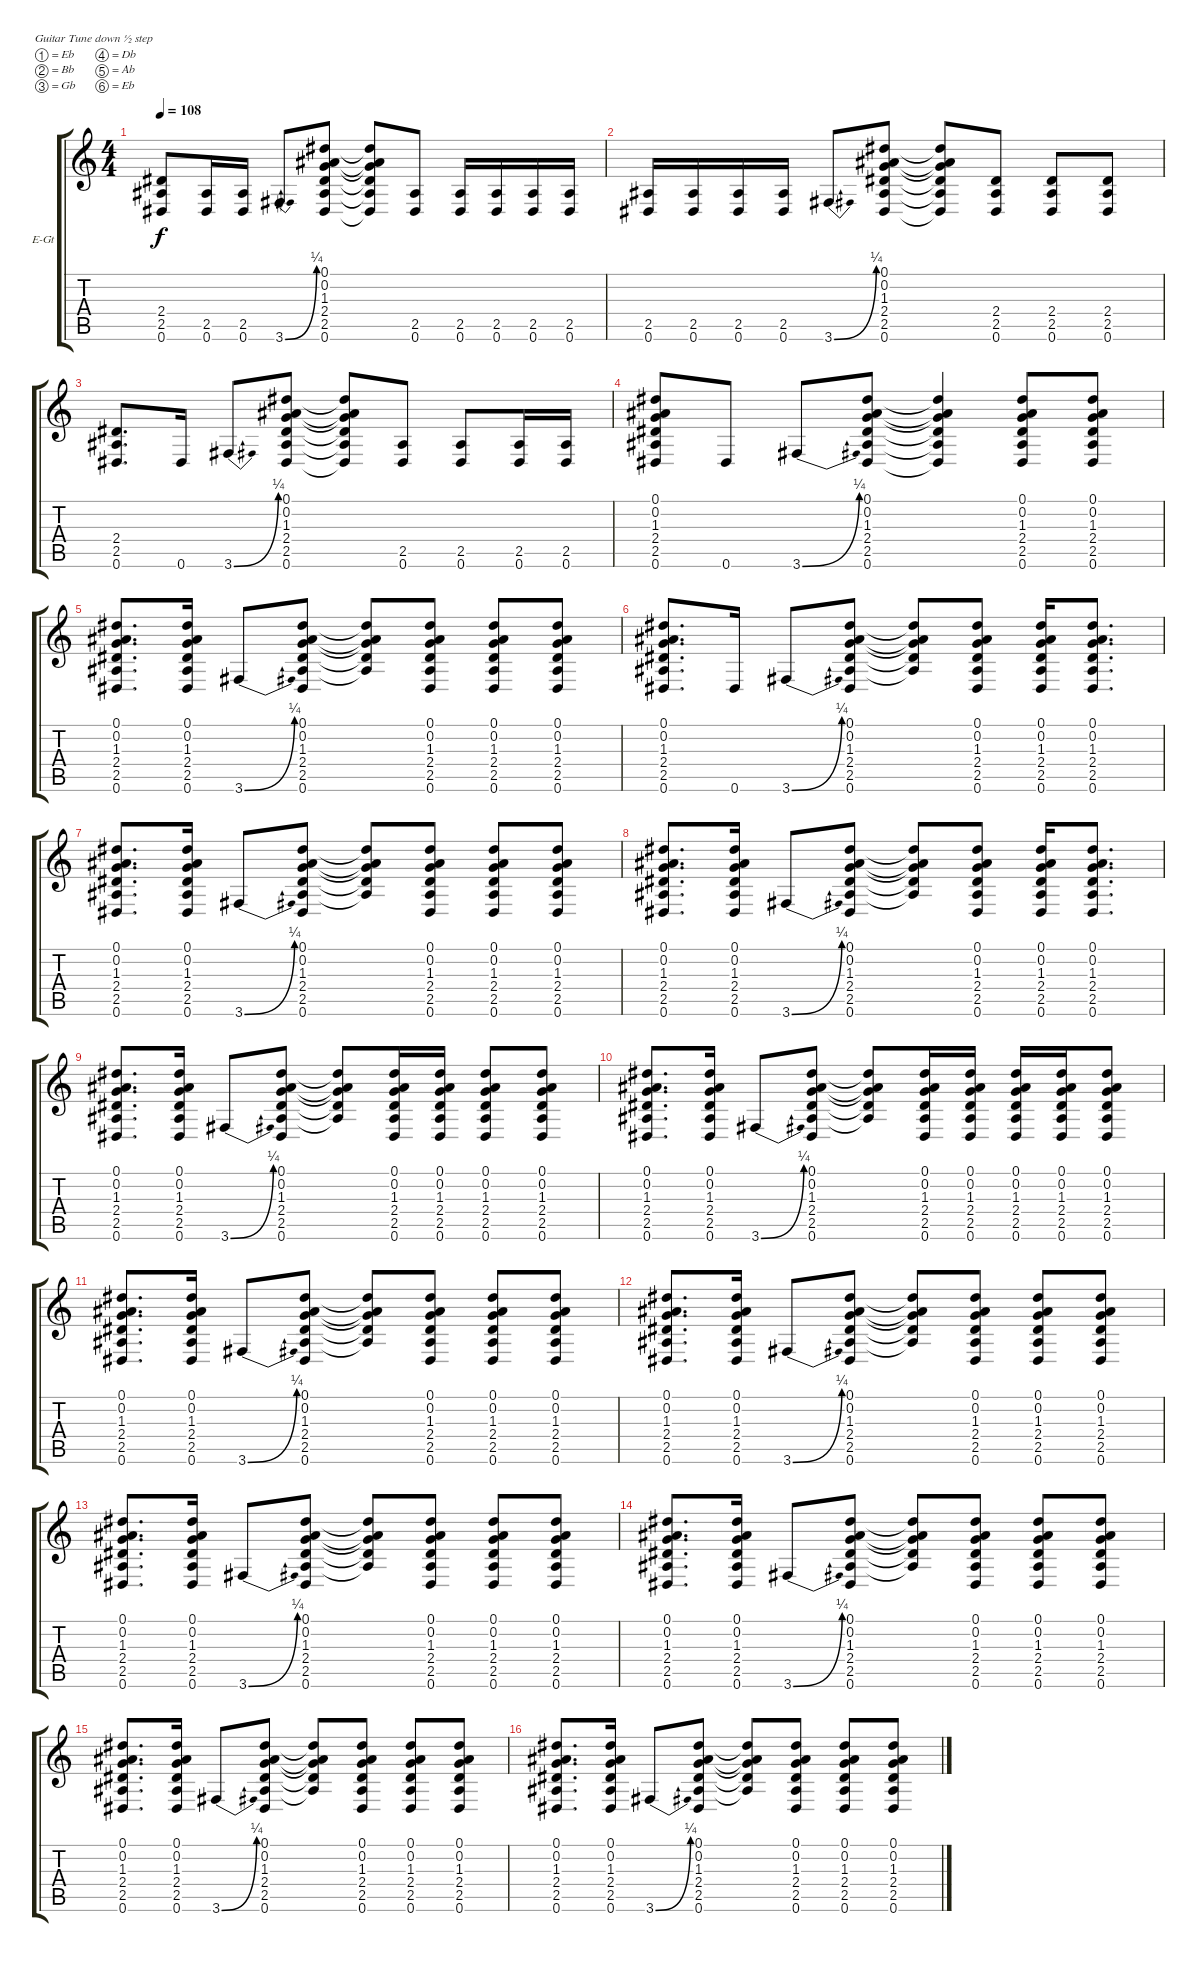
\bracketExtendMode groupsimilarinstruments
\firstSystemTrackNameOrientation horizontal
\otherSystemsTrackNameOrientation horizontal
\track ("Guitar (Larry Lee)" "E-Gt") {instrument overdrivenguitar}
\staff {score tabs}
\tuning (Eb4 Bb3 Gb3 Db3 Ab2 Eb2)
\ts (4 4)
\tempo 108
\clef g2
\ks c
(2.4 2.5 0.6).8{dy f} (2.5 0.6).16 (2.5 0.6).16 3.6{be (bend 0 0 60 1)}.8 (0.1 0.2 1.3 2.4 2.5 0.6).8 (0.1{t} 0.2{t} 1.3{t} 2.4{t} 2.5{t} 0.6{t}).8 (2.5 0.6).8 (2.5 0.6).16 (2.5 0.6).16 (2.5 0.6).16 (2.5 0.6).16 |
(2.5 0.6).16 (2.5 0.6).16 (2.5 0.6).16 (2.5 0.6).16 3.6{be (bend 0 0 60 1)}.8 (0.1 0.2 1.3 2.4 2.5 0.6).8 (0.1{t} 0.2{t} 1.3{t} 2.4{t} 2.5{t} 0.6{t}).8 (2.4 2.5 0.6).8 (2.4 2.5 0.6).8 (2.4 2.5 0.6).8 |
(2.4 2.5 0.6).8{d} 0.6.16 3.6{be (bend 0 0 60 1)}.8 (0.1 0.2 1.3 2.4 2.5 0.6).8 (0.1{t} 0.2{t} 1.3{t} 2.4{t} 2.5{t} 0.6{t}).8 (2.5 0.6).8 (2.5 0.6).8 (2.5 0.6).16 (2.5 0.6).16 |
(0.1 0.2 1.3 2.4 2.5 0.6).8 0.6.8 3.6{be (bend 0 0 60 1)}.8 (0.1 0.2 1.3 2.4 2.5 0.6).8 (0.1{t} 0.2{t} 1.3{t} 2.4{t} 2.5{t} 0.6{t}).4 (0.1 0.2 1.3 2.4 2.5 0.6).8 (0.1 0.2 1.3 2.4 2.5 0.6).8 |
(0.1 0.2 1.3 2.4 2.5 0.6).8{d} (0.1 0.2 1.3 2.4 2.5 0.6).16 3.6{be (bend 0 0 60 1)}.8 (0.1 0.2 1.3 2.4 2.5 0.6).8 (0.1{t} 0.2{t} 1.3{t} 2.4{t} 2.5{t}).8 (0.1 0.2 1.3 2.4 2.5 0.6).8 (0.1 0.2 1.3 2.4 2.5 0.6).8 (0.1 0.2 1.3 2.4 2.5 0.6).8 |
(0.1 0.2 1.3 2.4 2.5 0.6).8{d} 0.6.16 3.6{be (bend 0 0 60 1)}.8 (0.1 0.2 1.3 2.4 2.5 0.6).8 (0.1{t} 0.2{t} 1.3{t} 2.4{t} 2.5{t}).8 (0.1 0.2 1.3 2.4 2.5 0.6).8 (0.1 0.2 1.3 2.4 2.5 0.6).16 (0.1 0.2 1.3 2.4 2.5 0.6).8{d} |
(0.1 0.2 1.3 2.4 2.5 0.6).8{d} (0.1 0.2 1.3 2.4 2.5 0.6).16 3.6{be (bend 0 0 60 1)}.8 (0.1 0.2 1.3 2.4 2.5 0.6).8 (0.1{t} 0.2{t} 1.3{t} 2.4{t} 2.5{t}).8 (0.1 0.2 1.3 2.4 2.5 0.6).8 (0.1 0.2 1.3 2.4 2.5 0.6).8 (0.1 0.2 1.3 2.4 2.5 0.6).8 |
(0.1 0.2 1.3 2.4 2.5 0.6).8{d} (0.1 0.2 1.3 2.4 2.5 0.6).16 3.6{be (bend 0 0 60 1)}.8 (0.1 0.2 1.3 2.4 2.5 0.6).8 (0.1{t} 0.2{t} 1.3{t} 2.4{t} 2.5{t}).8 (0.1 0.2 1.3 2.4 2.5 0.6).8 (0.1 0.2 1.3 2.4 2.5 0.6).16 (0.1 0.2 1.3 2.4 2.5 0.6).8{d} |
(0.1 0.2 1.3 2.4 2.5 0.6).8{d} (0.1 0.2 1.3 2.4 2.5 0.6).16 3.6{be (bend 0 0 60 1)}.8 (0.1 0.2 1.3 2.4 2.5 0.6).8 (0.1{t} 0.2{t} 1.3{t} 2.4{t} 2.5{t}).8 (0.1 0.2 1.3 2.4 2.5 0.6).16 (0.1 0.2 1.3 2.4 2.5 0.6).16 (0.1 0.2 1.3 2.4 2.5 0.6).8 (0.1 0.2 1.3 2.4 2.5 0.6).8 |
(0.1 0.2 1.3 2.4 2.5 0.6).8{d} (0.1 0.2 1.3 2.4 2.5 0.6).16 3.6{be (bend 0 0 60 1)}.8 (0.1 0.2 1.3 2.4 2.5 0.6).8 (0.1{t} 0.2{t} 1.3{t} 2.4{t} 2.5{t}).8 (0.1 0.2 1.3 2.4 2.5 0.6).16 (0.1 0.2 1.3 2.4 2.5 0.6).16 (0.1 0.2 1.3 2.4 2.5 0.6).16 (0.1 0.2 1.3 2.4 2.5 0.6).16 (0.1 0.2 1.3 2.4 2.5 0.6).8 |
(0.1 0.2 1.3 2.4 2.5 0.6).8{d} (0.1 0.2 1.3 2.4 2.5 0.6).16 3.6{be (bend 0 0 60 1)}.8 (0.1 0.2 1.3 2.4 2.5 0.6).8 (0.1{t} 0.2{t} 1.3{t} 2.4{t} 2.5{t}).8 (0.1 0.2 1.3 2.4 2.5 0.6).8 (0.1 0.2 1.3 2.4 2.5 0.6).8 (0.1 0.2 1.3 2.4 2.5 0.6).8 |
(0.1 0.2 1.3 2.4 2.5 0.6).8{d} (0.1 0.2 1.3 2.4 2.5 0.6).16 3.6{be (bend 0 0 60 1)}.8 (0.1 0.2 1.3 2.4 2.5 0.6).8 (0.1{t} 0.2{t} 1.3{t} 2.4{t} 2.5{t}).8 (0.1 0.2 1.3 2.4 2.5 0.6).8 (0.1 0.2 1.3 2.4 2.5 0.6).8 (0.1 0.2 1.3 2.4 2.5 0.6).8 |
(0.1 0.2 1.3 2.4 2.5 0.6).8{d} (0.1 0.2 1.3 2.4 2.5 0.6).16 3.6{be (bend 0 0 60 1)}.8 (0.1 0.2 1.3 2.4 2.5 0.6).8 (0.1{t} 0.2{t} 1.3{t} 2.4{t} 2.5{t}).8 (0.1 0.2 1.3 2.4 2.5 0.6).8 (0.1 0.2 1.3 2.4 2.5 0.6).8 (0.1 0.2 1.3 2.4 2.5 0.6).8 |
(0.1 0.2 1.3 2.4 2.5 0.6).8{d} (0.1 0.2 1.3 2.4 2.5 0.6).16 3.6{be (bend 0 0 60 1)}.8 (0.1 0.2 1.3 2.4 2.5 0.6).8 (0.1{t} 0.2{t} 1.3{t} 2.4{t} 2.5{t}).8 (0.1 0.2 1.3 2.4 2.5 0.6).8 (0.1 0.2 1.3 2.4 2.5 0.6).8 (0.1 0.2 1.3 2.4 2.5 0.6).8 |
(0.1 0.2 1.3 2.4 2.5 0.6).8{d} (0.1 0.2 1.3 2.4 2.5 0.6).16 3.6{be (bend 0 0 60 1)}.8 (0.1 0.2 1.3 2.4 2.5 0.6).8 (0.1{t} 0.2{t} 1.3{t} 2.4{t} 2.5{t}).8 (0.1 0.2 1.3 2.4 2.5 0.6).8 (0.1 0.2 1.3 2.4 2.5 0.6).8 (0.1 0.2 1.3 2.4 2.5 0.6).8 |
(0.1 0.2 1.3 2.4 2.5 0.6).8{d} (0.1 0.2 1.3 2.4 2.5 0.6).16 3.6{be (bend 0 0 60 1)}.8 (0.1 0.2 1.3 2.4 2.5 0.6).8 (0.1{t} 0.2{t} 1.3{t} 2.4{t} 2.5{t}).8 (0.1 0.2 1.3 2.4 2.5 0.6).8 (0.1 0.2 1.3 2.4 2.5 0.6).8 (0.1 0.2 1.3 2.4 2.5 0.6).8
